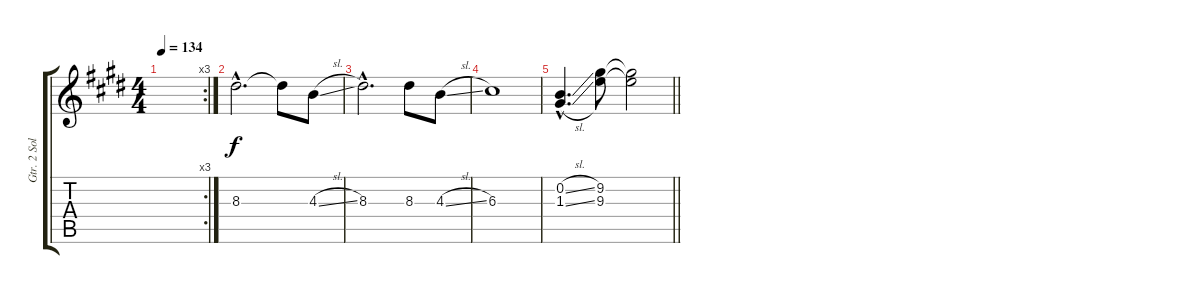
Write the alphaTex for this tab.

\track ("Gtr. 2 Solo" "Gtr. 2 Sol") {instrument electricguitarclean}
\staff {score tabs}
\tuning (E4 B3 G3 D3 A2 E2) {hide}
\rc 3
\ts (4 4)
\tempo 134
\clef g2
\ks c#minor
|
8.3{hac}.2{d} 8.3{t}.8 4.3{sl}.8 |
8.3{hac}.2{d} 8.3.8 4.3{sl}.8 |
6.3.1 |
\barLineRight lightlight
(0.2{sl hac} 1.3{sl hac}).4{d} (9.2 9.3).8 (9.2{t} 9.3{t}).2
